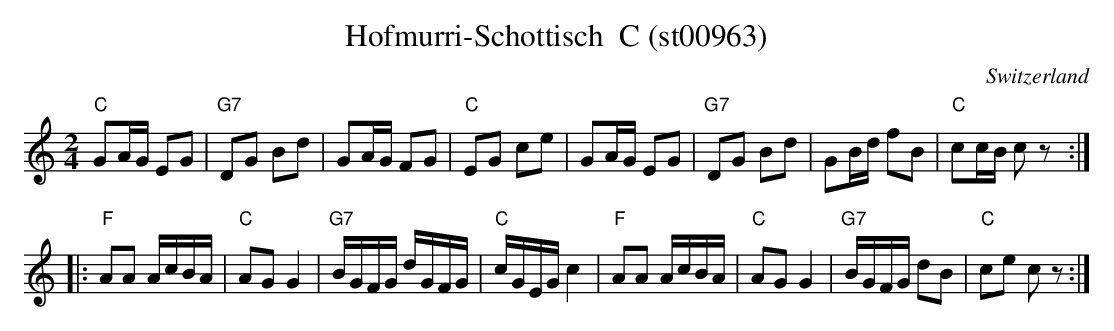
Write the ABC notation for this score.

X:1
T: Hofmurri-Schottisch  C (st00963)
O:Switzerland
M:2/4
L:1/16
K:C major
"C"G2AG E2G2 | "G7"D2G2 B2d2 | G2AG F2G2 | "C"E2G2 c2e2 | G2AG E2G2 | "G7"D2G2 B2d2 | G2Bd f2B2 | "C"c2cB c2z2 :|
|: "F"A2A2 AcBA | "C"A2G2G4 | "G7"BGFG dGFG | "C"cGEGc4 | "F"A2A2 AcBA | "C"A2G2G4 | "G7"BGFG d2B2 | "C"c2e2 c2z2 :|
